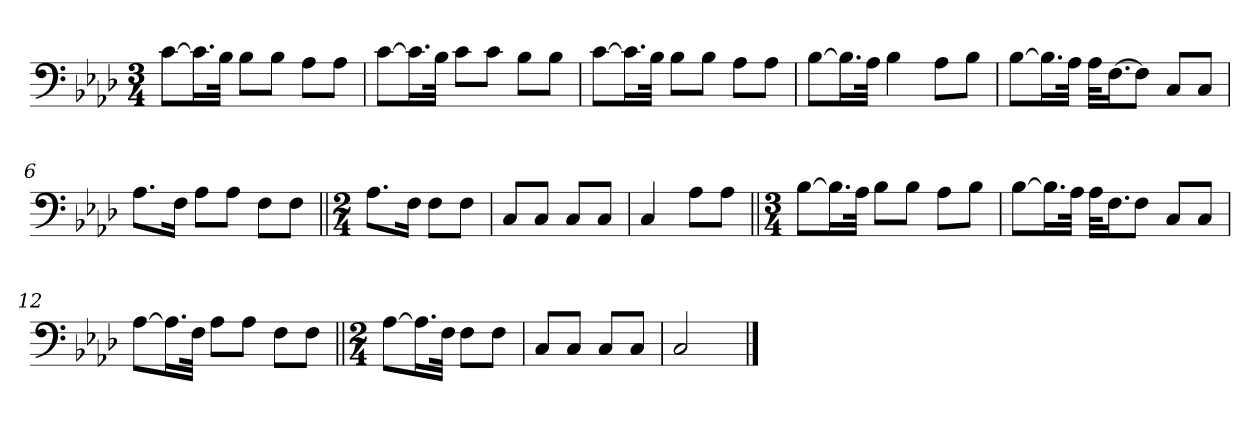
**kern
*part1
*staff1
*clefF4
*k[b-e-a-d-]
*M3/4
=1
[8c\L
16.c\L]
32B-\JJk
8B-\L
8B-\J
8A-\L
8A-\J
=2
[8c\L
16.c\L]
32B-\JJk
8c\L
8c\J
8B-\L
8B-\J
=3
[8c\L
16.c\L]
32B-\JJk
8B-\L
8B-\J
8A-\L
8A-\J
=4
[8B-\L
16.B-\L]
32A-\JJk
4B-\
8A-\L
8B-\J
=5
[8B-\L
16.B-\L]
32A-\JJk
32A-\KLL
[16.F\J
8F\J]
8C/L
8C/J
=6
8.A-\L
16F\Jk
8A-\L
8A-\J
8F\L
8F\J
=7||
*M2/4
8.A-\L
16F\Jk
8F\L
8F\J
=8
8C/L
8C/J
8C/L
8C/J
=9
4C/
8A-\L
8A-\J
=10||
*M3/4
[8B-\L
16.B-\L]
32A-\JJk
8B-\L
8B-\J
8A-\L
8B-\J
=11
[8B-\L
16.B-\L]
32A-\JJk
32A-\KLL
16.F\J
8F\J
8C/L
8C/J
=12
[8A-\L
16.A-\L]
32F\JJk
8A-\L
8A-\J
8F\L
8F\J
=13||
*M2/4
[8A-\L
16.A-\L]
32F\JJk
8F\L
8F\J
=14
8C/L
8C/J
8C/L
8C/J
=15
2C/
==
*-
